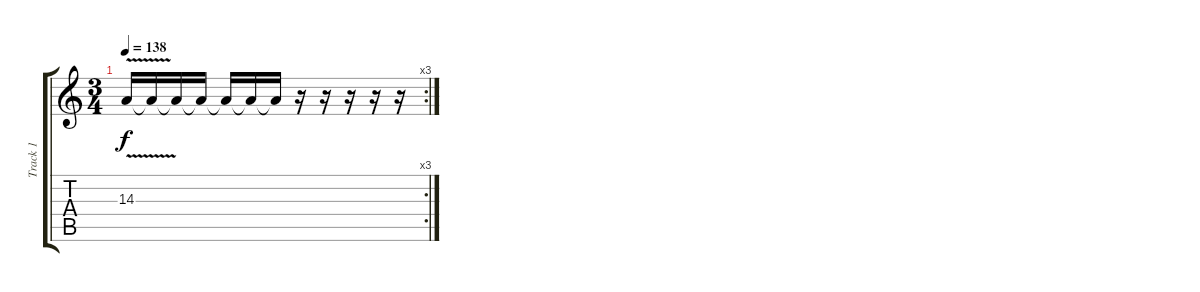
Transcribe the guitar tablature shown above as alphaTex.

\track ("Track 1" "Track 1") {instrument lead5charang}
\staff {score tabs}
\tuning (E4 B3 G3 D3 A2 E2) {hide}
\rc 3
\ts (3 4)
\tempo 138
\clef g2
\ks c
14.3{v}.16{dy f} 14.3{t}.16 14.3{t}.16 14.3{t}.16 14.3{t}.16 14.3{t}.16 14.3{t}.16 r.16 r.16 r.16 r.16 r.16
